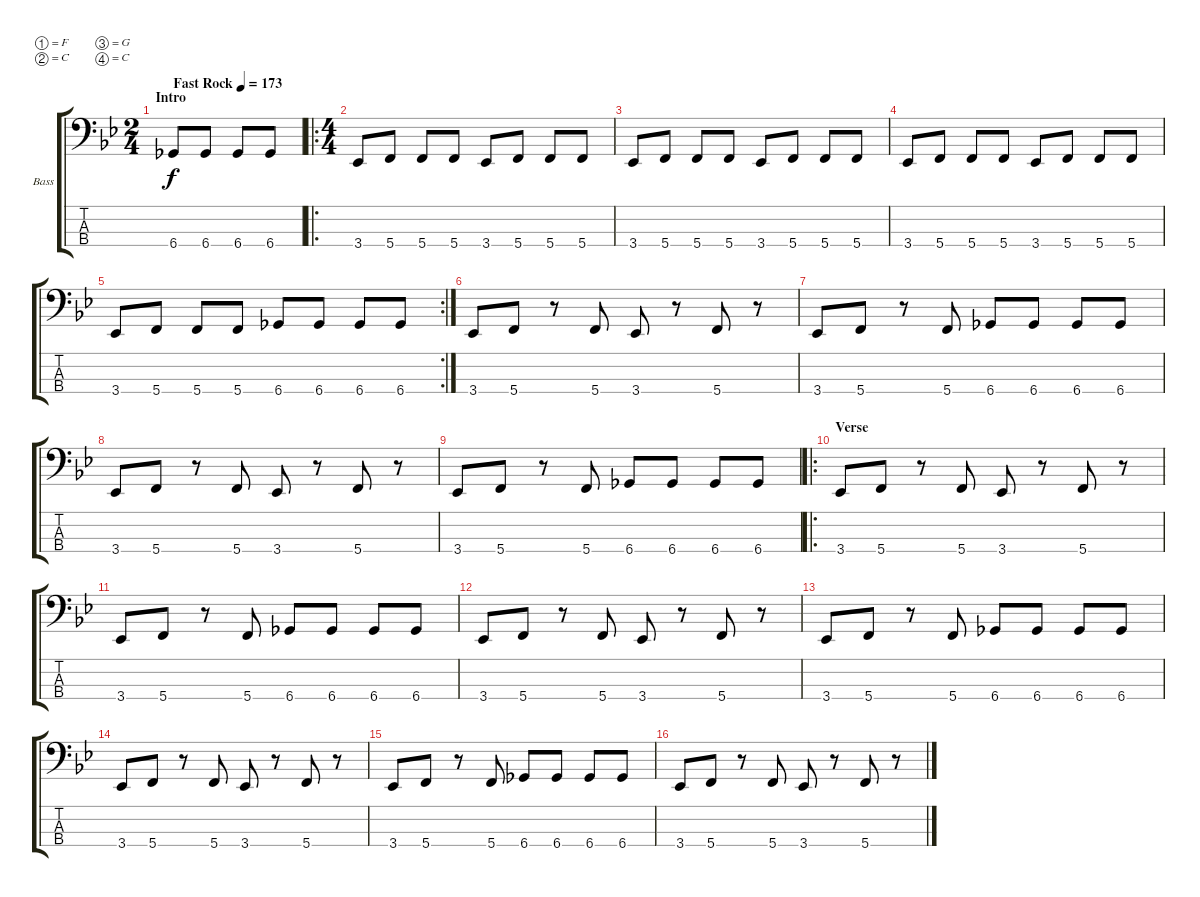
\defaultSystemsLayout 4
\bracketExtendMode groupsimilarinstruments
\firstSystemTrackNameOrientation horizontal
\otherSystemsTrackNameOrientation horizontal
\track ("Electric Bass" "Bass") {instrument electricbassfinger}
\staff {score tabs}
\tuning (F2 C2 G1 C1)
\ts (2 4)
\section ("" "Intro")
\tempo (173 "Fast Rock")
\clef f4
\ks bb
6.4.8{dy f instrument electricbassfinger} 6.4.8 6.4.8 6.4.8 |
\ro
\ts (4 4)
3.4.8 5.4.8 5.4.8 5.4.8 3.4.8 5.4.8 5.4.8 5.4.8 |
3.4.8 5.4.8 5.4.8 5.4.8 3.4.8 5.4.8 5.4.8 5.4.8 |
3.4.8 5.4.8 5.4.8 5.4.8 3.4.8 5.4.8 5.4.8 5.4.8 |
\rc 2
3.4.8 5.4.8 5.4.8 5.4.8 6.4.8 6.4.8 6.4.8 6.4.8 |
3.4.8 5.4.8 r.8 5.4.8 3.4.8 r.8 5.4.8 r.8 |
3.4.8 5.4.8 r.8 5.4.8 6.4.8 6.4.8 6.4.8 6.4.8 |
3.4.8 5.4.8 r.8 5.4.8 3.4.8 r.8 5.4.8 r.8 |
3.4.8 5.4.8 r.8 5.4.8 6.4.8 6.4.8 6.4.8 6.4.8 |
\ro
\section ("" "Verse")
3.4.8 5.4.8 r.8 5.4.8 3.4.8 r.8 5.4.8 r.8 |
3.4.8 5.4.8 r.8 5.4.8 6.4.8 6.4.8 6.4.8 6.4.8 |
3.4.8 5.4.8 r.8 5.4.8 3.4.8 r.8 5.4.8 r.8 |
3.4.8 5.4.8 r.8 5.4.8 6.4.8 6.4.8 6.4.8 6.4.8 |
3.4.8 5.4.8 r.8 5.4.8 3.4.8 r.8 5.4.8 r.8 |
3.4.8 5.4.8 r.8 5.4.8 6.4.8 6.4.8 6.4.8 6.4.8 |
3.4.8 5.4.8 r.8 5.4.8 3.4.8 r.8 5.4.8 r.8
